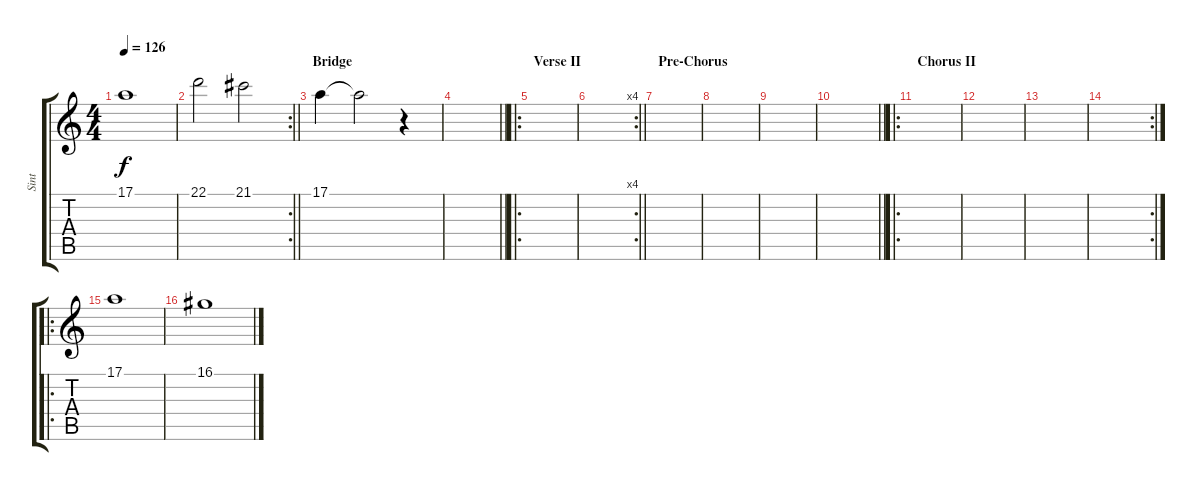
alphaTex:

\track ("Sint" "Sint") {instrument tremolostrings}
\staff {score tabs}
\tuning (E4 B3 G3 D3 A2 E2) {hide}
\ts (4 4)
\tempo 126
\clef g2
\ks c
17.1.1{dy f} |
\rc 2
\barLineRight lightlight
22.1.2 21.1.2 |
\section ("" "Bridge")
17.1.4 17.1{t}.2{volume 0} r.4 |
\barLineRight lightlight
|
\ro
\section ("" "Verse II")
|
\rc 4
\barLineRight lightlight
|
\section ("" "Pre-Chorus")
|
|
|
\barLineRight lightlight
|
\ro
\section ("" "Chorus II")
|
|
|
\rc 2
|
\ro
17.1.1 |
16.1.1
